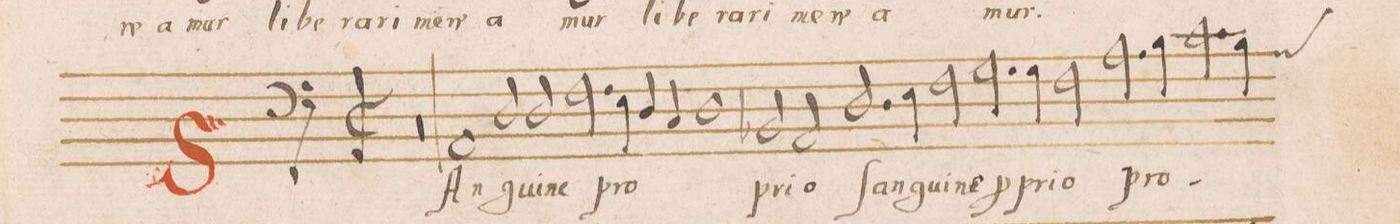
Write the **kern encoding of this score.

**kern	**text
*I"BASSVS	*
*clefF4	*
*k[]	*
*met(c|)	*
*M2/1	*
0r	.
=2	=2
1AA	San-
2D/	-gui-
2D/	-ne
=3	=3
2.F\	pro-
4E\	.
4D/	.
4C/	.
1D	.
=4	=4
2BB-X/	-pri-
2AA/	-o
2.D/	ſan-
=5	=5
4E\	-gui-
2F\	-ne
2.G\	p(ro)-
4G\	-pri-
=6	=6
2F\	-o
2.A\	pro-
4B\	.
2.c\	.
=7	=7
*custos:A	*
4B\	.
*-	*-
